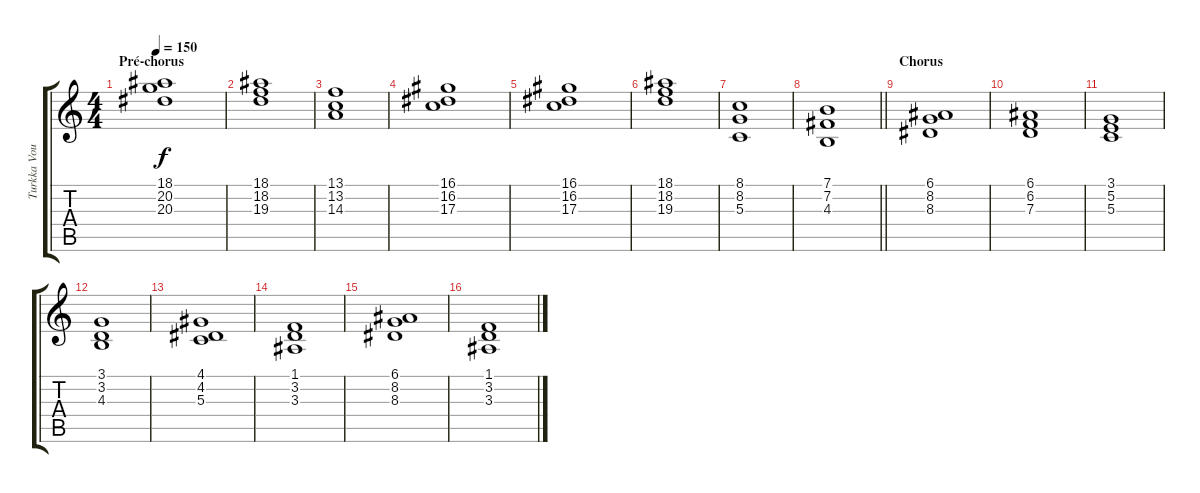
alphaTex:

\track ("Turkka Vourinen" "Turkka Vou") {instrument stringensemble1}
\staff {score tabs}
\tuning (E4 B3 G3 D3 A2 E2) {hide}
\ts (4 4)
\section ("" "Pré-chorus")
\tempo 150
\clef g2
\ks c
(18.1 20.2 20.3).1{dy f volume 8} |
(18.1 18.2 19.3).1 |
(13.1 13.2 14.3).1 |
(16.1 16.2 17.3).1 |
(16.1 16.2 17.3).1 |
(18.1 18.2 19.3).1 |
(8.1 8.2 5.3).1 |
\barLineRight lightlight
(7.1 7.2 4.3).1 |
\section ("" "Chorus")
(6.1 8.2 8.3).1 |
(6.1 6.2 7.3).1 |
(3.1 5.2 5.3).1 |
(3.1 3.2 4.3).1 |
(4.1 4.2 5.3).1 |
(1.1 3.2 3.3).1 |
(6.1 8.2 8.3).1 |
(1.1 3.2 3.3).1
